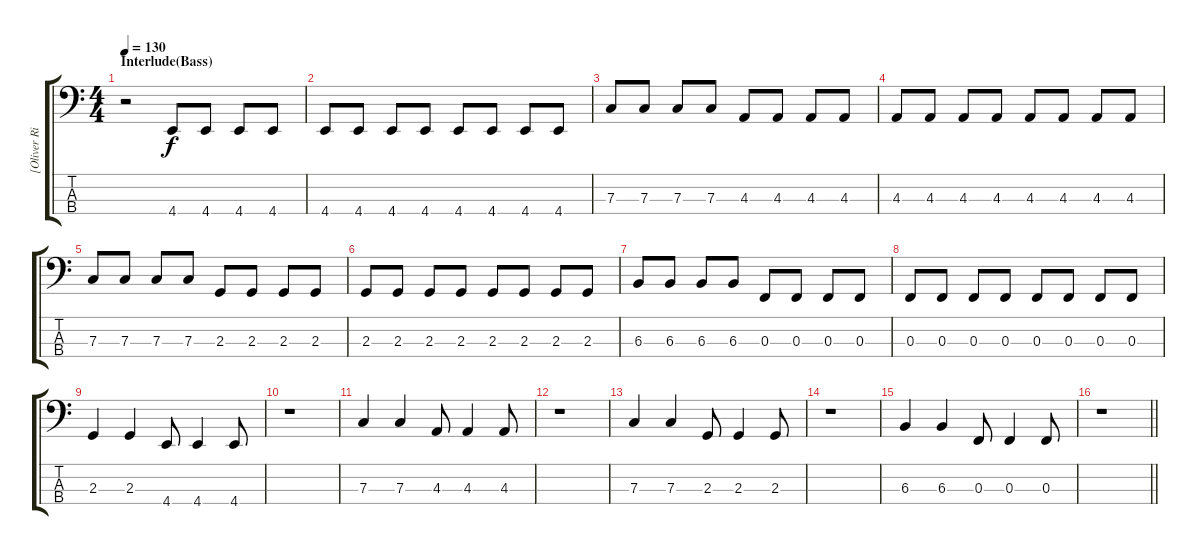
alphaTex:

\track ("[Oliver Riedel]  Bass" "[Oliver Ri") {instrument electricbassfinger}
\staff {score tabs}
\tuning (Eb2 Bb1 F1 C1) {hide}
\ts (4 4)
\section ("" "Interlude(Bass)")
\tempo 130
\clef f4
\ks c
r.2{dy f} 4.4.8 4.4.8 4.4.8 4.4.8 |
4.4.8 4.4.8 4.4.8 4.4.8 4.4.8 4.4.8 4.4.8 4.4.8 |
7.3.8 7.3.8 7.3.8 7.3.8 4.3.8 4.3.8 4.3.8 4.3.8 |
4.3.8 4.3.8 4.3.8 4.3.8 4.3.8 4.3.8 4.3.8 4.3.8 |
7.3.8 7.3.8 7.3.8 7.3.8 2.3.8 2.3.8 2.3.8 2.3.8 |
2.3.8 2.3.8 2.3.8 2.3.8 2.3.8 2.3.8 2.3.8 2.3.8 |
6.3.8 6.3.8 6.3.8 6.3.8 0.3.8 0.3.8 0.3.8 0.3.8 |
0.3.8 0.3.8 0.3.8 0.3.8 0.3.8 0.3.8 0.3.8 0.3.8 |
2.3.4 2.3.4 4.4.8 4.4.4 4.4.8 |
r.1 |
7.3.4 7.3.4 4.3.8 4.3.4 4.3.8 |
r.1 |
7.3.4 7.3.4 2.3.8 2.3.4 2.3.8 |
r.1 |
6.3.4 6.3.4 0.3.8 0.3.4 0.3.8 |
\barLineRight lightlight
r.1
